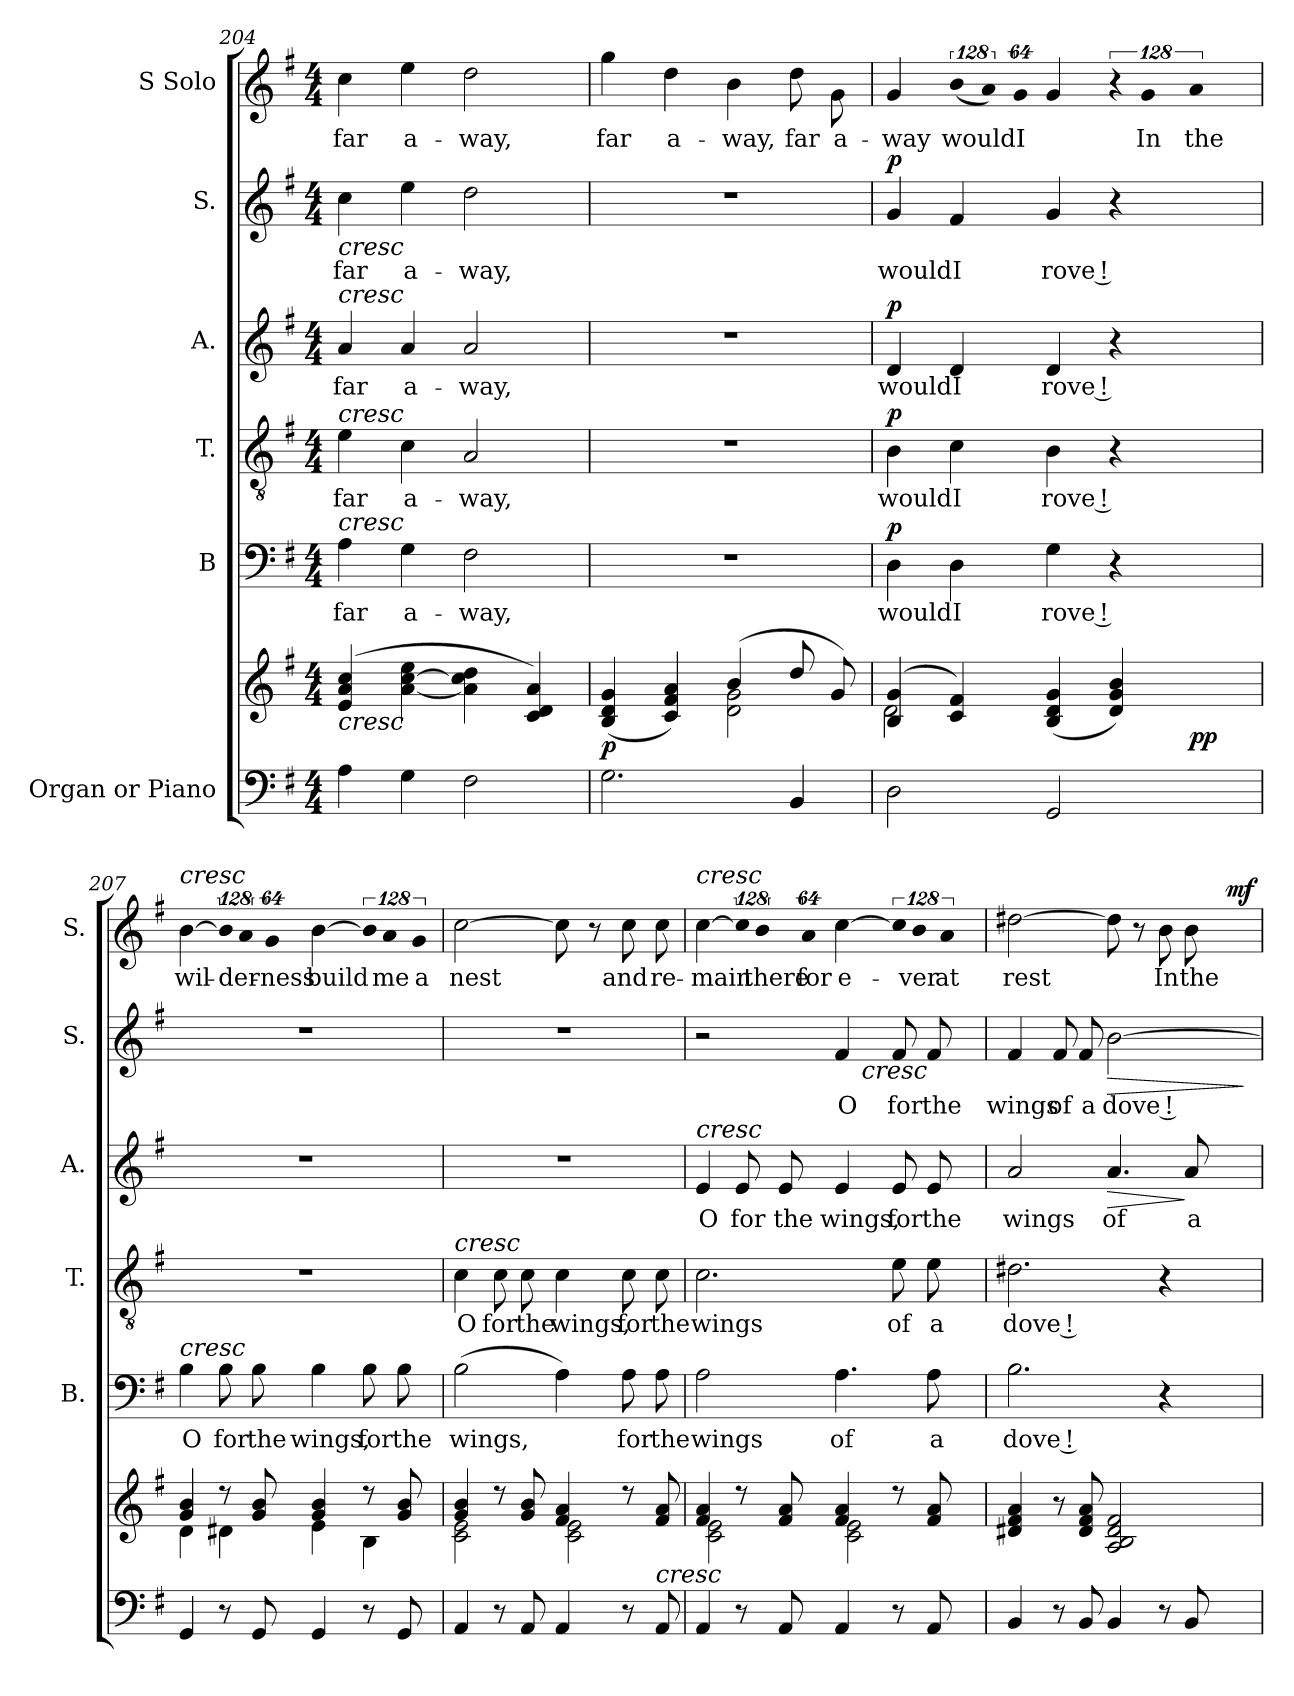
**kern	**kern	**dynam	**kern	**text	**dynam	**kern	**text	**dynam	**kern	**text	**dynam	**kern	**text	**dynam	**kern	**text	**dynam
*part6	*part6	*part6	*part5	*part5	*part5	*part4	*part4	*part4	*part3	*part3	*part3	*part2	*part2	*part2	*part1	*part1	*part1
*staff7	*staff6	*staff6/7	*staff5	*staff5	*staff5	*staff4	*staff4	*staff4	*staff3	*staff3	*staff3	*staff2	*staff2	*staff2	*staff1	*staff1	*staff1
*I"Organ or  Piano	*	*	*I"B	*	*	*I"T.	*	*	*I"A.	*	*	*I"S.	*	*	*I"S    Solo	*	*
*	*	*	*I'B.	*	*	*I'T.	*	*	*I'A.	*	*	*I'S.	*	*	*I'S.	*	*
!!LO:LB:g=z
*clefF4	*clefG2	*	*clefF4	*	*	*clefGv2	*	*	*clefG2	*	*	*clefG2	*	*	*clefG2	*	*
*	*	*	*	*	*	*ITrd7c12	*	*	*	*	*	*	*	*	*	*	*
*k[f#]	*k[f#]	*	*k[f#]	*	*	*k[f#]	*	*	*k[f#]	*	*	*k[f#]	*	*	*k[f#]	*	*
*G:	*G:	*	*G:	*	*	*G:	*	*	*G:	*	*	*G:	*	*	*G:	*	*
*M4/4	*M4/4	*	*M4/4	*	*	*M4/4	*	*	*M4/4	*	*	*M4/4	*	*	*M4/4	*	*
=204	=204	=204	=204	=204	=204	=204	=204	=204	=204	=204	=204	=204	=204	=204	=204	=204	=204
!	!	!	!	!LO:LY:b:color=#000000	!	!	!	!	!	!	!	!	!	!	!	!	!
!	!	!	!	!	!	!	!LO:LY:b:color=#000000	!	!	!	!	!	!	!	!	!	!
!	!	!	!	!	!	!	!	!	!	!LO:LY:b:color=#000000	!	!	!	!	!	!	!
!	!	!	!	!	!	!	!	!	!	!	!	!	!LO:LY:b:color=#000000	!	!	!	!
!	!	!	!	!	!	!	!	!	!	!	!	!LO:TX:b:i:t=cresc	!	!	!	!	!
!	!	!	!	!	!	!	!	!	!LO:TX:a:i:t=cresc	!	!	!	!	!	!	!	!
!	!	!	!	!	!	!LO:TX:a:i:t=cresc	!	!	!	!	!	!	!	!	!	!	!
!	!	!	!LO:TX:a:i:t=cresc	!	!	!	!	!	!	!	!	!	!	!	!	!	!
!	!LO:TX:b:i:t=cresc	!	!	!	!	!	!	!	!	!	!	!	!	!	!	!	!
!	!	!	!	!	!	!	!	!	!	!	!	!	!	!	!	!LO:LY:b:color=#000000	!
4Ai\	(4ei/ 4ai 4cci	.	4Ai\	far	.	4Ei\	far	.	4ai/	far	.	4cci\	far	.	4cci\	far	.
!	!	!	!	!LO:LY:b:color=#000000	!	!	!	!	!	!	!	!	!	!	!	!	!
!	!	!	!	!	!	!	!LO:LY:b:color=#000000	!	!	!	!	!	!	!	!	!	!
!	!	!	!	!	!	!	!	!	!	!LO:LY:b:color=#000000	!	!	!	!	!	!	!
!	!	!	!	!	!	!	!	!	!	!	!	!	!LO:LY:b:color=#000000	!	!	!	!
!	!	!	!	!	!	!	!	!	!	!	!	!	!	!	!	!LO:LY:b:color=#000000	!
4Gi\	[4ai\ [4cci 4eei	.	4Gi\	a-	.	4Ci\	a-	.	4ai/	a-	.	4eei\	a-	.	4eei\	a-	.
!	!	!	!	!LO:LY:b:color=#000000	!	!	!	!	!	!	!	!	!	!	!	!	!
!	!	!	!	!	!	!	!LO:LY:b:color=#000000	!	!	!	!	!	!	!	!	!	!
!	!	!	!	!	!	!	!	!	!	!LO:LY:b:color=#000000	!	!	!	!	!	!	!
!	!	!	!	!	!	!	!	!	!	!	!	!	!LO:LY:b:color=#000000	!	!	!	!
!	!	!	!	!	!	!	!	!	!	!	!	!	!	!	!	!LO:LY:b:color=#000000	!
2F#i\	4ai\] 4cci] 4ddi	.	2F#i\	-way,	.	2AAi/	-way,	.	2ai/	-way,	.	2ddi\	-way,	.	2ddi\	-way,	.
.	4ci/ 4di 4ai)	.	.	.	.	.	.	.	.	.	.	.	.	.	.	.	.
=205	=205	=205	=205	=205	=205	=205	=205	=205	=205	=205	=205	=205	=205	=205	=205	=205	=205
*	*^	*	*	*	*	*	*	*	*	*	*	*	*	*	*	*	*
!	!	!	!	!	!	!	!	!	!	!	!	!	!	!	!	!	!LO:LY:b:color=#000000	!
2.Gi\	(4Bi/ 4di 4gi	2ryy	p	1r	.	.	1r	.	.	1r	.	.	1r	.	.	4ggi\	far	.
!	!	!	!	!	!	!	!	!	!	!	!	!	!	!	!	!	!LO:LY:b:color=#000000	!
.	4ci/ 4f#i 4ai)	.	.	.	.	.	.	.	.	.	.	.	.	.	.	4ddi\	a-	.
!	!	!	!	!	!	!	!	!	!	!	!	!	!	!	!	!	!LO:LY:b:color=#000000	!
.	(4bi/	2di\ 2gi	.	.	.	.	.	.	.	.	.	.	.	.	.	4bi\	-way,	.
!	!	!	!	!	!	!	!	!	!	!	!	!	!	!	!	!	!LO:LY:b:color=#000000	!
4BBi/	8ddi/	.	.	.	.	.	.	.	.	.	.	.	.	.	.	8ddi\	far	.
!	!	!	!	!	!	!	!	!	!	!	!	!	!	!	!	!	!LO:LY:b:color=#000000	!
.	8gi/)	.	.	.	.	.	.	.	.	.	.	.	.	.	.	8gi\	a-	.
=206	=206	=206	=206	=206	=206	=206	=206	=206	=206	=206	=206	=206	=206	=206	=206	=206	=206	=206
!	!	!	!	!	!LO:LY:b:color=#000000	!	!	!	!	!	!	!	!	!	!	!	!	!
!	!	!	!	!	!	!	!	!LO:LY:b:color=#000000	!	!	!	!	!	!	!	!	!	!
!	!	!	!	!	!	!	!	!	!	!	!LO:LY:b:color=#000000	!	!	!	!	!	!	!
!	!	!	!	!	!	!	!	!	!	!	!	!	!	!LO:LY:b:color=#000000	!	!	!	!
!	!	!	!	!	!	!	!	!	!	!	!	!	!	!	!	!	!LO:LY:b:color=#000000	!
*	*	*^	*	*	*	*	*	*	*	*	*	*	*	*	*	*	*	*
2Di\	(4Bi/ 4gi	2di\	2ryy	.	4Di\	would	p	4BBi\	would	p	4di/	would	p	4gi/	would	p	4gi/	-way	.
!	!	!	!	!	!	!LO:LY:b:color=#000000	!	!	!	!	!	!	!	!	!	!	!	!	!
!	!	!	!	!	!	!	!	!	!LO:LY:b:color=#000000	!	!	!	!	!	!	!	!	!	!
!	!	!	!	!	!	!	!	!	!	!	!	!LO:LY:b:color=#000000	!	!	!	!	!	!	!
!	!	!	!	!	!	!	!	!	!	!	!	!	!	!	!LO:LY:b:color=#000000	!	!LO:N:vis=8	!	!
!	!	!	!	!	!	!	!	!	!	!	!	!	!	!	!	!	!	!LO:LY:b:color=#000000	!
.	4ci/ 4f#i)	.	.	.	4Di\	I	.	4Ci\	I	.	4di/	I	.	4f#i/	I	.	(1024%85bi/	would	.
!	!	!	!	!	!	!	!	!	!	!	!	!	!	!	!	!	!LO:N:vis=8	!	!
.	.	.	.	.	.	.	.	.	.	.	.	.	.	.	.	.	1024%85ai/)	.	.
!	!	!	!	!	!	!	!	!	!	!	!	!	!	!	!	!	!LO:N:vis=8	!	!
!	!	!	!	!	!	!	!	!	!	!	!	!	!	!	!	!	!	!LO:LY:b:color=#000000	!
.	.	.	.	.	.	.	.	.	.	.	.	.	.	.	.	.	512%43gi/	I	.
!	!	!	!	!	!	!LO:LY:b:color=#000000	!	!	!	!	!	!	!	!	!	!	!	!	!
!	!	!	!	!	!	!	!	!	!LO:LY:b:color=#000000	!	!	!	!	!	!	!	!	!	!
!	!	!	!	!	!	!	!	!	!	!	!	!LO:LY:b:color=#000000	!	!	!	!	!	!	!
!	!	!	!	!	!	!	!	!	!	!	!	!	!	!	!LO:LY:b:color=#000000	!	!	!	!
2GGi/	(4Bi/ 4di 4gi	2ryy	4ryy	.	4Gi\	rove !	.	4BBi\	rove !	.	4di/	rove !	.	4gi/	rove !	.	4gi/	.	.
!	!	!	!	!	!	!	!	!	!	!	!	!	!	!	!	!	!LO:N:vis=8	!	!
!	!	!	!	!	!	!	!	!	!	!	!	!	!	!	!	!	!	!LO:LY:b:color=#000000	!
.	4di/ 4gi 4bi)	.	8ryy	.	4r	.	.	4r	.	.	4r	.	.	4r	.	.	1024%85r	rove !	.
!	!	!	!	!	!	!	!	!	!	!	!	!	!	!	!	!	!LO:N:vis=8	!	!
!	!	!	!	!	!	!	!	!	!	!	!	!	!	!	!	!	!	!LO:LY:b:color=#000000	!
.	.	.	.	.	.	.	.	.	.	.	.	.	.	.	.	.	1024%85gi/	In	.
.	.	.	32ryy	.	.	.	.	.	.	.	.	.	.	.	.	.	.	.	.
.	.	.	128ryy	.	.	.	.	.	.	.	.	.	.	.	.	.	.	.	.
.	.	.	512ryy	.	.	.	.	.	.	.	.	.	.	.	.	.	.	.	.
!	!	!	!	!	!	!	!	!	!	!	!	!	!	!	!	!	!LO:N:vis=8	!	!
!	!	!	!	!	!	!	!	!	!	!	!	!	!	!	!	!	!	!LO:LY:b:color=#000000	!
.	.	.	16ryy	pp	.	.	.	.	.	.	.	.	.	.	.	.	512%43ai/	the	.
.	.	.	64ryy	.	.	.	.	.	.	.	.	.	.	.	.	.	.	.	.
.	.	.	256.ryy	.	.	.	.	.	.	.	.	.	.	.	.	.	.	.	.
*	*	*v	*v	*	*	*	*	*	*	*	*	*	*	*	*	*	*	*	*
=207	=207	=207	=207	=207	=207	=207	=207	=207	=207	=207	=207	=207	=207	=207	=207	=207	=207	=207
*	*	*^	*	*	*	*	*	*	*	*	*	*	*	*	*	*	*	*
!	!	!	!	!	!	!LO:LY:b:color=#000000	!	!	!	!	!	!	!	!	!	!	!	!	!
*	*	*v	*v	*	*	*	*	*	*	*	*	*	*	*	*	*	*	*	*
*	*	*^	*	*	*	*	*	*	*	*	*	*	*	*	*	*	*	*
!	!	!	!	!	!	!	!	!	!	!	!	!	!	!	!	!	!LO:TX:a:i:t=cresc	!	!
!	!	!	!	!	!LO:TX:a:i:t=cresc	!	!	!	!	!	!	!	!	!	!	!	!	!	!
!	!	!	!	!	!	!	!	!	!	!	!	!	!	!	!	!	!	!LO:LY:b:color=#000000	!
*	*	*v	*v	*	*	*	*	*	*	*	*	*	*	*	*	*	*	*	*
4GGi/	4gi/ 4bi	4di\	.	4Bi\	O	.	1r	.	.	1r	.	.	1r	.	.	[4bi\	wil-	.
!	!	!	!	!	!LO:LY:b:color=#000000	!	!	!	!	!	!	!	!	!	!	!LO:N:vis=8	!	!
8r	8r	4d#Xi\	.	8Bi\	for	.	.	.	.	.	.	.	.	.	.	1024%85bi/]	.	.
!	!	!	!	!	!	!	!	!	!	!	!	!	!	!	!	!LO:N:vis=8	!	!
!	!	!	!	!	!	!	!	!	!	!	!	!	!	!	!	!	!LO:LY:b:color=#000000	!
.	.	.	.	.	.	.	.	.	.	.	.	.	.	.	.	1024%85ai/	-der-	.
!	!	!	!	!	!LO:LY:b:color=#000000	!	!	!	!	!	!	!	!	!	!	!	!	!
8GGi/	8gi/ 8bi	.	.	8Bi\	the	.	.	.	.	.	.	.	.	.	.	.	.	.
!	!	!	!	!	!	!	!	!	!	!	!	!	!	!	!	!LO:N:vis=8	!	!
!	!	!	!	!	!	!	!	!	!	!	!	!	!	!	!	!	!LO:LY:b:color=#000000	!
.	.	.	.	.	.	.	.	.	.	.	.	.	.	.	.	512%43gi/	-ness	.
!	!	!	!	!	!LO:LY:b:color=#000000	!	!	!	!	!	!	!	!	!	!	!	!	!
!	!	!	!	!	!	!	!	!	!	!	!	!	!	!	!	!	!LO:LY:b:color=#000000	!
4GGi/	4gi/ 4bi	4ei\	.	4Bi\	wings,	.	.	.	.	.	.	.	.	.	.	[4bi\	build	.
!	!	!	!	!	!LO:LY:b:color=#000000	!	!	!	!	!	!	!	!	!	!	!LO:N:vis=8	!	!
8r	8r	4Bi\	.	8Bi\	for	.	.	.	.	.	.	.	.	.	.	1024%85bi/]	.	.
!	!	!	!	!	!	!	!	!	!	!	!	!	!	!	!	!LO:N:vis=8	!	!
!	!	!	!	!	!	!	!	!	!	!	!	!	!	!	!	!	!LO:LY:b:color=#000000	!
.	.	.	.	.	.	.	.	.	.	.	.	.	.	.	.	1024%85ai/	me	.
!	!	!	!	!	!LO:LY:b:color=#000000	!	!	!	!	!	!	!	!	!	!	!	!	!
8GGi/	8gi/ 8bi	.	.	8Bi\	the	.	.	.	.	.	.	.	.	.	.	.	.	.
!	!	!	!	!	!	!	!	!	!	!	!	!	!	!	!	!LO:N:vis=8	!	!
!	!	!	!	!	!	!	!	!	!	!	!	!	!	!	!	!	!LO:LY:b:color=#000000	!
.	.	.	.	.	.	.	.	.	.	.	.	.	.	.	.	512%43gi/	a	.
!!LO:PB:g=z
=208	=208	=208	=208	=208	=208	=208	=208	=208	=208	=208	=208	=208	=208	=208	=208	=208	=208	=208
!	!	!	!	!	!LO:LY:b:color=#000000	!	!	!	!	!	!	!	!	!	!	!	!	!
!	!	!	!	!	!	!	!	!LO:LY:b:color=#000000	!	!	!	!	!	!	!	!	!	!
!	!	!	!	!	!	!	!LO:TX:a:i:t=cresc	!	!	!	!	!	!	!	!	!	!	!
!	!	!	!	!	!	!	!	!	!	!	!	!	!	!	!	!	!LO:LY:b:color=#000000	!
4AAi/	4gi/ 4bi	2ci\ 2ei	.	(2Bi\	wings,	.	4Ci\	O	.	1r	.	.	1r	.	.	[2cci\	nest	.
!	!	!	!	!	!	!	!	!LO:LY:b:color=#000000	!	!	!	!	!	!	!	!	!	!
8r	8r	.	.	.	.	.	8Ci\	for	.	.	.	.	.	.	.	.	.	.
!	!	!	!	!	!	!	!	!LO:LY:b:color=#000000	!	!	!	!	!	!	!	!	!	!
8AAi/	8gi/ 8bi	.	.	.	.	.	8Ci\	the	.	.	.	.	.	.	.	.	.	.
!	!	!	!	!	!	!	!	!LO:LY:b:color=#000000	!	!	!	!	!	!	!	!	!	!
4AAi/	4f#i/ 4ai	2ci\ 2ei	.	4Ai\)	.	.	4Ci\	wings,	.	.	.	.	.	.	.	8cci\]	.	.
.	.	.	.	.	.	.	.	.	.	.	.	.	.	.	.	8r	.	.
!	!	!	!	!	!LO:LY:b:color=#000000	!	!	!	!	!	!	!	!	!	!	!	!	!
!	!	!	!	!	!	!	!	!LO:LY:b:color=#000000	!	!	!	!	!	!	!	!	!	!
!	!	!	!	!	!	!	!	!	!	!	!	!	!	!	!	!	!LO:LY:b:color=#000000	!
8r	8r	.	.	8Ai\	for	.	8Ci\	for	.	.	.	.	.	.	.	8cci\	and	.
!	!	!	!	!	!LO:LY:b:color=#000000	!	!	!	!	!	!	!	!	!	!	!	!	!
!	!	!	!	!	!	!	!	!LO:LY:b:color=#000000	!	!	!	!	!	!	!	!	!	!
!LO:TX:a:i:t=cresc	!	!	!	!	!	!	!	!	!	!	!	!	!	!	!	!	!	!
!	!	!	!	!	!	!	!	!	!	!	!	!	!	!	!	!	!LO:LY:b:color=#000000	!
8AAi/	8f#i/ 8ai	.	.	8Ai\	the	.	8Ci\	the	.	.	.	.	.	.	.	8cci\	re-	.
=209	=209	=209	=209	=209	=209	=209	=209	=209	=209	=209	=209	=209	=209	=209	=209	=209	=209	=209
!	!	!	!	!	!LO:LY:b:color=#000000	!	!	!	!	!	!	!	!	!	!	!	!	!
!	!	!	!	!	!	!	!	!LO:LY:b:color=#000000	!	!	!	!	!	!	!	!	!	!
!	!	!	!	!	!	!	!	!	!	!	!LO:LY:b:color=#000000	!	!	!	!	!	!	!
!	!	!	!	!	!	!	!	!	!	!	!	!	!	!	!	!LO:TX:a:i:t=cresc	!	!
!	!	!	!	!	!	!	!	!	!	!LO:TX:a:i:t=cresc	!	!	!	!	!	!	!	!
!	!	!	!	!	!	!	!	!	!	!	!	!	!	!	!	!	!LO:LY:b:color=#000000	!
*	*	*	*	*	*	*	*	*	*	*	*	*	*^	*	*	*	*	*
4AAi/	4f#i/ 4ai	2ci\ 2ei	.	2Ai\	wings	.	2.Ci\	wings	.	4ei/	O	.	2r	2ryy	.	.	[4cci\	-main	.
!	!	!	!	!	!	!	!	!	!	!	!LO:LY:b:color=#000000	!	!	!	!	!	!LO:N:vis=8	!	!
8r	8r	.	.	.	.	.	.	.	.	8ei/	for	.	.	.	.	.	1024%85cci\]	.	.
!	!	!	!	!	!	!	!	!	!	!	!	!	!	!	!	!	!LO:N:vis=8	!	!
!	!	!	!	!	!	!	!	!	!	!	!	!	!	!	!	!	!	!LO:LY:b:color=#000000	!
.	.	.	.	.	.	.	.	.	.	.	.	.	.	.	.	.	1024%85bi\	there	.
!	!	!	!	!	!	!	!	!	!	!	!LO:LY:b:color=#000000	!	!	!	!	!	!	!	!
8AAi/	8f#i/ 8ai	.	.	.	.	.	.	.	.	8ei/	the	.	.	.	.	.	.	.	.
!	!	!	!	!	!	!	!	!	!	!	!	!	!	!	!	!	!LO:N:vis=8	!	!
!	!	!	!	!	!	!	!	!	!	!	!	!	!	!	!	!	!	!LO:LY:b:color=#000000	!
.	.	.	.	.	.	.	.	.	.	.	.	.	.	.	.	.	512%43ai\	for	.
!	!	!	!	!	!LO:LY:b:color=#000000	!	!	!	!	!	!	!	!	!	!	!	!	!	!
!	!	!	!	!	!	!	!	!	!	!	!LO:LY:b:color=#000000	!	!	!	!	!	!	!	!
!	!	!	!	!	!	!	!	!	!	!	!	!	!	!	!LO:LY:b:color=#000000	!	!	!	!
!	!	!	!	!	!	!	!	!	!	!	!	!	!	!	!	!	!	!LO:LY:b:color=#000000	!
4AAi/	4f#i/ 4ai	2ci\ 2ei	.	4.Ai\	of	.	.	.	.	4ei/	wings,	.	4f#i/	16ryy	O	.	[4cci\	e-	.
.	.	.	.	.	.	.	.	.	.	.	.	.	.	64.ryy	.	.	.	.	.
!	!	!	!	!	!	!	!	!	!	!	!	!	!	!LO:TX:b:i:t=cresc	!	!	!	!	!
.	.	.	.	.	.	.	.	.	.	.	.	.	.	4ryy	.	.	.	.	.
!	!	!	!	!	!	!	!	!LO:LY:b:color=#000000	!	!	!	!	!	!	!	!	!	!	!
!	!	!	!	!	!	!	!	!	!	!	!LO:LY:b:color=#000000	!	!	!	!	!	!	!	!
!	!	!	!	!	!	!	!	!	!	!	!	!	!	!	!LO:LY:b:color=#000000	!	!LO:N:vis=8	!	!
8r	8r	.	.	.	.	.	8Ei\	of	.	8ei/	for	.	8f#i/	.	for	.	1024%85cci\]	.	.
!	!	!	!	!	!	!	!	!	!	!	!	!	!	!	!	!	!LO:N:vis=8	!	!
!	!	!	!	!	!	!	!	!	!	!	!	!	!	!	!	!	!	!LO:LY:b:color=#000000	!
.	.	.	.	.	.	.	.	.	.	.	.	.	.	.	.	.	1024%85bi\	-ver	.
.	.	.	.	.	.	.	.	.	.	.	.	.	.	8ryy	.	.	.	.	.
!	!	!	!	!	!LO:LY:b:color=#000000	!	!	!	!	!	!	!	!	!	!	!	!	!	!
!	!	!	!	!	!	!	!	!LO:LY:b:color=#000000	!	!	!	!	!	!	!	!	!	!	!
!	!	!	!	!	!	!	!	!	!	!	!LO:LY:b:color=#000000	!	!	!	!	!	!	!	!
!	!	!	!	!	!	!	!	!	!	!	!	!	!	!	!LO:LY:b:color=#000000	!	!	!	!
8AAi/	8f#i/ 8ai	.	.	8Ai\	a	.	8Ei\	a	.	8ei/	the	.	8f#i/	.	the	.	.	.	.
!	!	!	!	!	!	!	!	!	!	!	!	!	!	!	!	!	!LO:N:vis=8	!	!
!	!	!	!	!	!	!	!	!	!	!	!	!	!	!	!	!	!	!LO:LY:b:color=#000000	!
.	.	.	.	.	.	.	.	.	.	.	.	.	.	.	.	.	512%43ai\	at	.
.	.	.	.	.	.	.	.	.	.	.	.	.	.	32ryy	.	.	.	.	.
.	.	.	.	.	.	.	.	.	.	.	.	.	.	128ryy	.	.	.	.	.
*	*v	*v	*	*	*	*	*	*	*	*	*	*	*v	*v	*	*	*	*	*
=210	=210	=210	=210	=210	=210	=210	=210	=210	=210	=210	=210	=210	=210	=210	=210	=210	=210
*	*^	*	*	*	*	*	*	*	*	*	*	*^	*	*	*	*	*
!	!	!	!	!	!LO:LY:b:color=#000000	!	!	!	!	!	!	!	!	!	!	!	!	!	!
*	*v	*v	*	*	*	*	*	*	*	*	*	*	*v	*v	*	*	*	*	*
*	*^	*	*	*	*	*	*	*	*	*	*	*^	*	*	*	*	*
!	!	!	!	!	!	!	!	!LO:LY:b:color=#000000	!	!	!	!	!	!	!	!	!	!	!
*	*v	*v	*	*	*	*	*	*	*	*	*	*	*v	*v	*	*	*	*	*
*	*^	*	*	*	*	*	*	*	*	*	*	*^	*	*	*	*	*
!	!	!	!	!	!	!	!	!	!	!	!LO:LY:b:color=#000000	!	!	!	!	!	!	!	!
*	*v	*v	*	*	*	*	*	*	*	*	*	*	*v	*v	*	*	*	*	*
*	*^	*	*	*	*	*	*	*	*	*	*	*^	*	*	*	*	*
!	!	!	!	!	!	!	!	!	!	!	!	!	!	!	!LO:LY:b:color=#000000	!	!	!	!
*	*v	*v	*	*	*	*	*	*	*	*	*	*	*v	*v	*	*	*	*	*
*	*^	*	*	*	*	*	*	*	*	*	*	*^	*	*	*	*	*
!	!	!	!	!	!	!	!	!	!	!	!	!	!	!	!	!	!	!LO:LY:b:color=#000000	!
*	*v	*v	*	*	*	*	*	*	*	*	*	*	*v	*v	*	*	*^	*	*
4BBi/	4d#Xi/ 4f#i 4ai	.	2.Bi\	dove !	.	2.D#Xi\	dove !	.	2ai/	wings	.	4f#i/	wings	.	[2dd#Xi\	2ryy	rest	.
!	!	!	!	!	!	!	!	!	!	!	!	!	!LO:LY:b:color=#000000	!	!	!	!	!
8r	8r	.	.	.	.	.	.	.	.	.	.	8f#i/	of	.	.	.	.	.
!	!	!	!	!	!	!	!	!	!	!	!	!	!LO:LY:b:color=#000000	!	!	!	!	!
8BBi/	8d#i/ 8f#i 8ai	.	.	.	.	.	.	.	.	.	.	8f#i/	a	.	.	.	.	.
!	!	!	!	!	!	!	!	!	!	!LO:LY:b:color=#000000	!LO:HP:b	!	!	!	!	!	!	!
!	!	!	!	!	!	!	!	!	!	!	!	!	!LO:LY:b:color=#000000	!LO:HP:b	!	!	!	!
4BBi/	2Ai/ 2Bi 2d#i 2f#i	.	.	.	.	.	.	.	4.ai/	of	>	[2bi\	dove !	>	8dd#i\]	4ryy	.	.
.	.	.	.	.	.	.	.	.	.	.	.	.	.	.	8r	.	.	.
!	!	!	!	!	!	!	!	!	!	!	!	!	!	!	!	!	!LO:LY:b:color=#000000	!
8r	.	.	4r	.	.	4r	.	.	.	.	.	.	.	.	8bi\	8ryy	In	.
!	!	!	!	!	!	!	!	!	!	!LO:LY:b:color=#000000	!	!	!	!	!	!	!	!
!	!	!	!	!	!	!	!	!	!	!	!	!	!	!	!	!	!LO:LY:b:color=#000000	!
8BBi/	.	.	.	.	.	.	.	.	8ai/	a	]	.	.	.	8bi\	16ryy	the	.
.	.	.	.	.	.	.	.	.	.	.	.	.	.	.	.	32ryy	.	.
.	.	.	.	.	.	.	.	.	.	.	.	.	.	.	.	64ryy	.	.
.	.	.	.	.	.	.	.	.	.	.	.	.	.	.	.	128...ryy	.	.
.	.	.	.	.	.	.	.	.	.	.	.	.	.	.	.	1024ryy	.	mf
.	.	.	.	.	.	.	.	.	.	.	.	.	.	]	.	.	.	.
*	*	*	*	*	*	*	*	*	*	*	*	*	*	*	*v	*v	*	*
=	=	=	=	=	=	=	=	=	=	=	=	=	=	=	=	=	=
*-	*-	*-	*-	*-	*-	*-	*-	*-	*-	*-	*-	*-	*-	*-	*-	*-	*-
